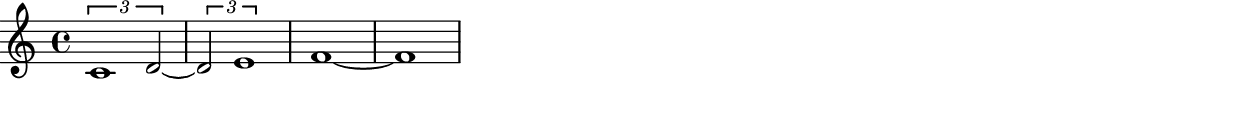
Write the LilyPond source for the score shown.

\include "lilypond-book-preamble.ly"
\paper {
  #(define dump-extents #t)

  indent = 0\mm
  line-width = 210\mm - 2.0 * 0.4\in
  ragged-right = ##t
  force-assignment = #""
  line-width = #(- line-width (* mm  3.000000))
}
\layout {
}
<<
    \new Staff {   \set Staff.instrumentName = "" \times 2/3
                                                         { <c'>1 <d'>2~ } \times 2/3
                                                                                 { <d'>2 <e'>1
                                                                                 } <f'>1~ <f'>1
               }
>>